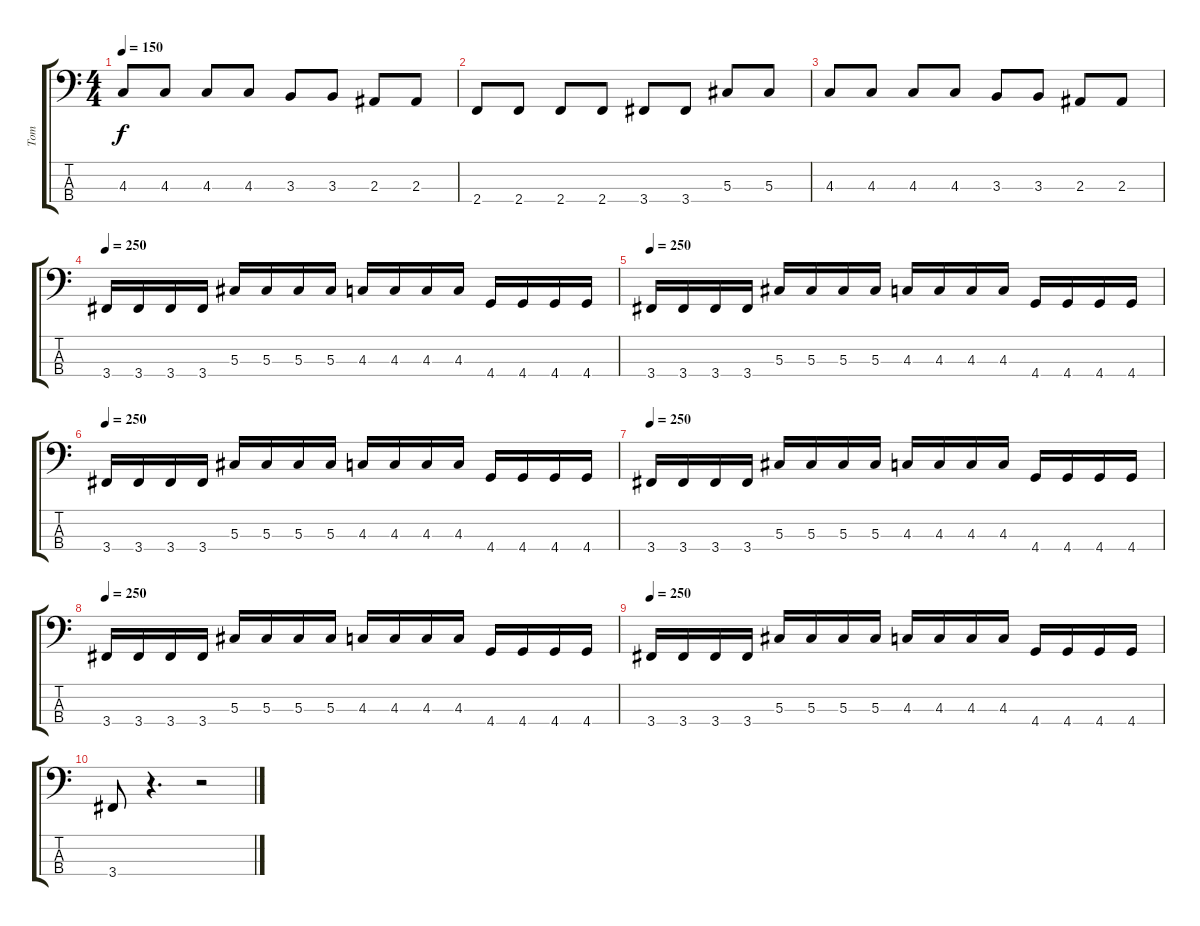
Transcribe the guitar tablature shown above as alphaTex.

\track ("Tom" "Tom") {instrument electricbasspick}
\staff {score tabs}
\tuning (Gb2 Db2 Ab1 Eb1) {hide}
\ts (4 4)
\tempo 150
\clef f4
\ks c
4.3.8{dy f} 4.3.8 4.3.8 4.3.8 3.3.8 3.3.8 2.3.8 2.3.8 |
2.4.8 2.4.8 2.4.8 2.4.8 3.4.8 3.4.8 5.3.8 5.3.8 |
4.3.8 4.3.8 4.3.8 4.3.8 3.3.8 3.3.8 2.3.8 2.3.8 |
\tempo 250
3.4.16 3.4.16 3.4.16 3.4.16 5.3.16 5.3.16 5.3.16 5.3.16 4.3.16 4.3.16 4.3.16 4.3.16 4.4.16 4.4.16 4.4.16 4.4.16 |
\tempo 250
3.4.16 3.4.16 3.4.16 3.4.16 5.3.16 5.3.16 5.3.16 5.3.16 4.3.16 4.3.16 4.3.16 4.3.16 4.4.16 4.4.16 4.4.16 4.4.16 |
\tempo 250
3.4.16 3.4.16 3.4.16 3.4.16 5.3.16 5.3.16 5.3.16 5.3.16 4.3.16 4.3.16 4.3.16 4.3.16 4.4.16 4.4.16 4.4.16 4.4.16 |
\tempo 250
3.4.16 3.4.16 3.4.16 3.4.16 5.3.16 5.3.16 5.3.16 5.3.16 4.3.16 4.3.16 4.3.16 4.3.16 4.4.16 4.4.16 4.4.16 4.4.16 |
\tempo 250
3.4.16 3.4.16 3.4.16 3.4.16 5.3.16 5.3.16 5.3.16 5.3.16 4.3.16 4.3.16 4.3.16 4.3.16 4.4.16 4.4.16 4.4.16 4.4.16 |
\tempo 250
3.4.16 3.4.16 3.4.16 3.4.16 5.3.16 5.3.16 5.3.16 5.3.16 4.3.16 4.3.16 4.3.16 4.3.16 4.4.16 4.4.16 4.4.16 4.4.16 |
3.4.8 r.4{d} r.2
